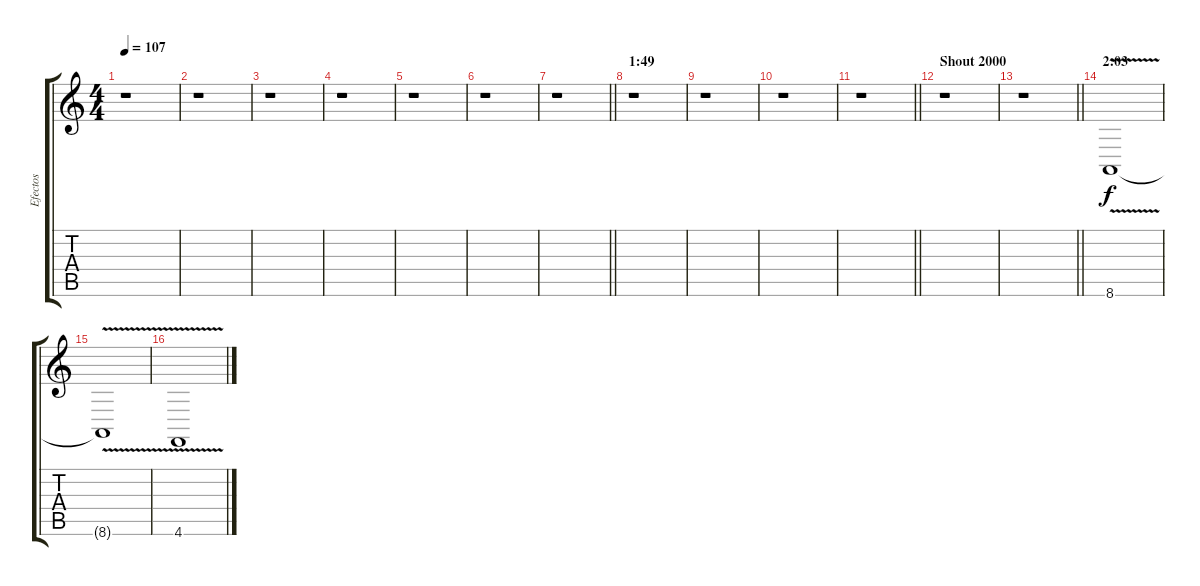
\track ("Efectos" "Efectos") {instrument pad2warm}
\staff {score tabs}
\tuning (Eb4 Bb3 Gb3 Db3 Ab2 Db2) {hide}
\ts (4 4)
\tempo 107
\clef g2
\ks c
r.1{dy p} |
r.1 |
r.1 |
r.1 |
r.1 |
r.1 |
\barLineRight lightlight
r.1 |
\section ("" "1:49")
r.1 |
r.1 |
r.1 |
\barLineRight lightlight
r.1 |
\section ("" "Shout 2000")
r.1 |
\barLineRight lightlight
r.1 |
\section ("" "2:03")
8.6{v}.1{dy f volume 10 instrument lead3calliope} |
8.6{t}.1 |
4.6{v}.1
